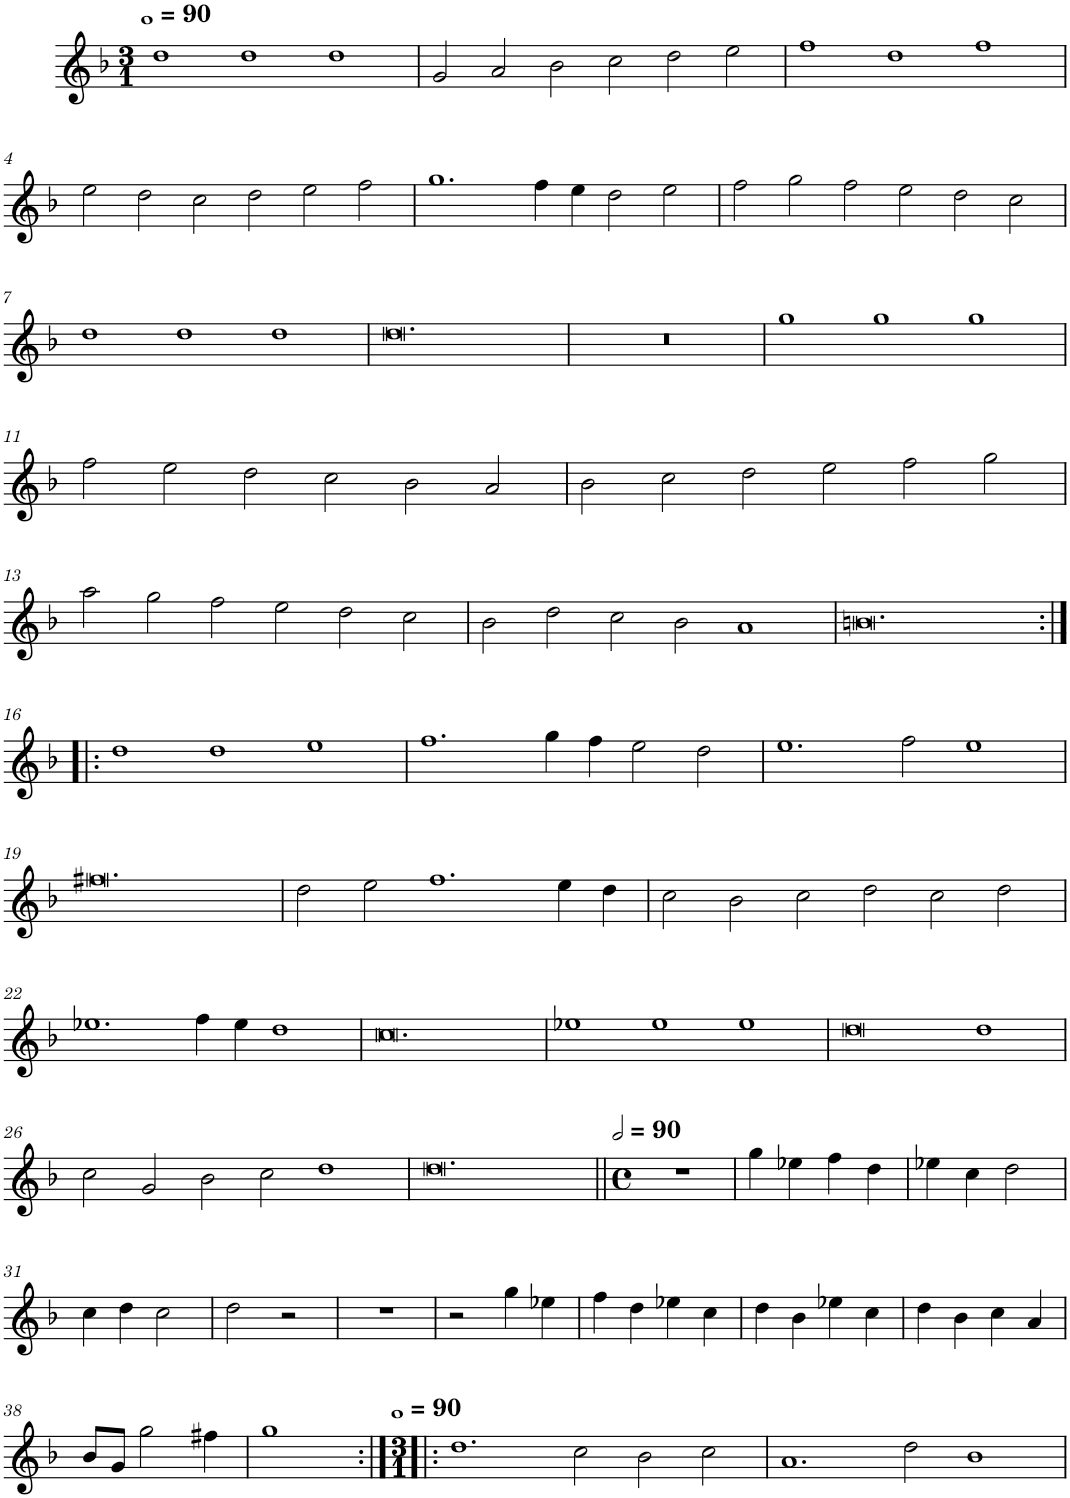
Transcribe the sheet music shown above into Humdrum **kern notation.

**kern
*part1
*staff1
*I"Cinq parties
*clefG2
*k[b-]
*M3/1
*MM360
=1
1dd
1dd
1dd
=2
2g/
2a/
2b-\
2cc\
2dd\
2ee\
=3
1ff
1dd
1ff
!!LO:LB:g=z
=4
2ee\
2dd\
2cc\
2dd\
2ee\
2ff\
=5
1.gg
4ff\
4ee\
2dd\
2ee\
=6
2ff\
2gg\
2ff\
2ee\
2dd\
2cc\
!!LO:LB:g=z
=7
1dd
1dd
1dd
=8
0.dd
=9
0.r
=10
1gg
1gg
1gg
!!LO:LB:g=z
=11
2ff\
2ee\
2dd\
2cc\
2b-\
2a/
=12
2b-\
2cc\
2dd\
2ee\
2ff\
2gg\
!!LO:LB:g=z
=13
2aa\
2gg\
2ff\
2ee\
2dd\
2cc\
=14
2b-\
2dd\
2cc\
2b-\
1a
=15
0.bn
!!LO:LB:g=z
=16:|!|:
1dd
1dd
1ee
=17
1.ff
4gg\
4ff\
2ee\
2dd\
=18
1.ee
2ff\
1ee
!!LO:LB:g=z
=19
0.ff#X
=20
2dd\
2ee\
1.ff
4ee\
4dd\
=21
2cc\
2b-\
2cc\
2dd\
2cc\
2dd\
!!LO:LB:g=z
=22
1.ee-X
4ff\
4ee-\
1dd
=23
0.cc
=24
1ee-X
1ee-
1ee-
=25
0dd
1dd
!!LO:LB:g=z
=26
2cc\
2g/
2b-\
2cc\
1dd
=27
0.dd
=28||
*M4/4
*met(c)
*MM180
1r
=29
4gg\
4ee-X\
4ff\
4dd\
=30
4ee-X\
4cc\
2dd\
!!LO:LB:g=z
=31
4cc\
4dd\
2cc\
=32
2dd\
2r
=33
1r
=34
2r
4gg\
4ee-X\
=35
4ff\
4dd\
4ee-X\
4cc\
=36
4dd\
4b-\
4ee-X\
4cc\
=37
4dd\
4b-\
4cc\
4a/
!!LO:LB:g=z
=38
8b-/L
8g/J
2gg\
4ff#X\
=39
1gg
=40:|!|:
*M3/1
*MM360
1.dd
2cc\
2b-\
2cc\
=41
1.a
2dd\
1b-
=
*-
